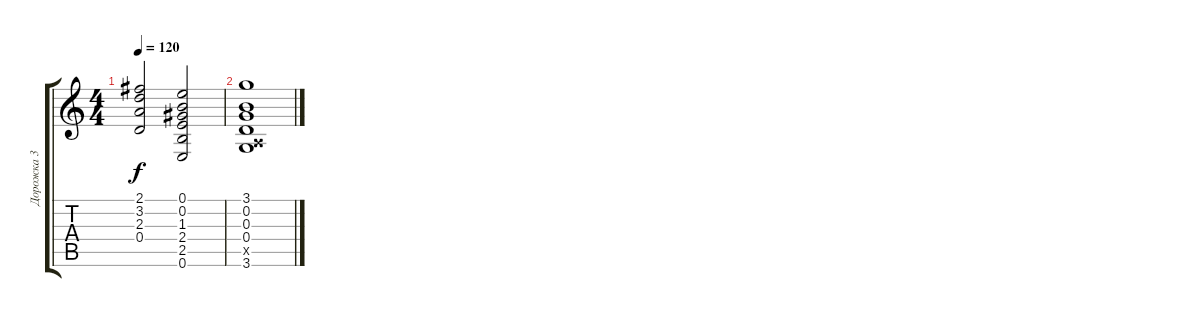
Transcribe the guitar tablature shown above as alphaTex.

\track ("Дорожка 3" "Дорожка 3") {instrument distortionguitar}
\staff {score tabs}
\tuning (E4 B3 G3 D3 A2 E2) {hide}
\ts (4 4)
\tempo 120
\clef g2
\ks c
(2.1 3.2 2.3 0.4).2{dy f} (0.1 0.2 1.3 2.4 2.5 0.6).2 |
(3.1 0.2 0.3 0.4 0.5{x} 3.6).1
